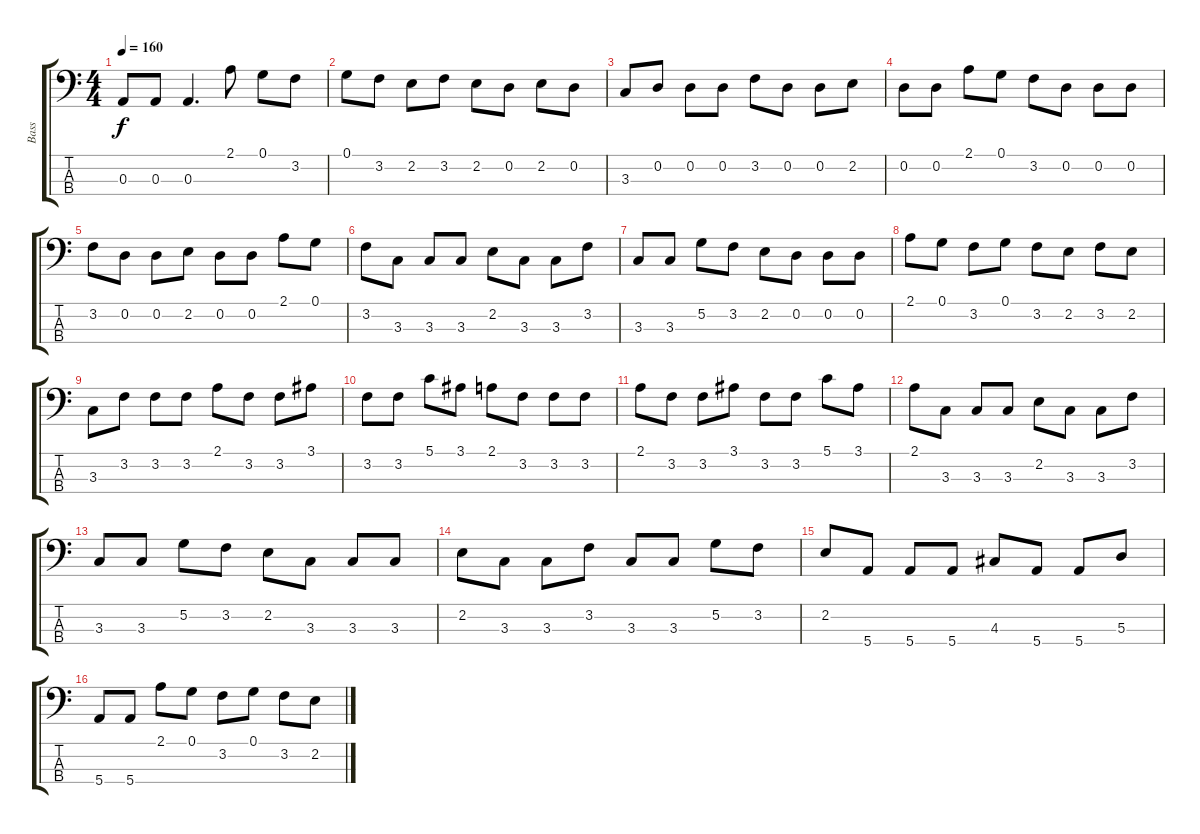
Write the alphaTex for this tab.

\track ("Bass" "Bass") {instrument electricbasspick}
\staff {score tabs}
\tuning (G2 D2 A1 E1) {hide}
\ts (4 4)
\tempo 160
\clef f4
\ks c
0.3.8{dy f} 0.3.8 0.3.4{d} 2.1.8 0.1.8 3.2.8 |
0.1.8 3.2.8 2.2.8 3.2.8 2.2.8 0.2.8 2.2.8 0.2.8 |
3.3.8 0.2.8 0.2.8 0.2.8 3.2.8 0.2.8 0.2.8 2.2.8 |
0.2.8 0.2.8 2.1.8 0.1.8 3.2.8 0.2.8 0.2.8 0.2.8 |
3.2.8 0.2.8 0.2.8 2.2.8 0.2.8 0.2.8 2.1.8 0.1.8 |
3.2.8 3.3.8 3.3.8 3.3.8 2.2.8 3.3.8 3.3.8 3.2.8 |
3.3.8 3.3.8 5.2.8 3.2.8 2.2.8 0.2.8 0.2.8 0.2.8 |
2.1.8 0.1.8 3.2.8 0.1.8 3.2.8 2.2.8 3.2.8 2.2.8 |
3.3.8 3.2.8 3.2.8 3.2.8 2.1.8 3.2.8 3.2.8 3.1.8 |
3.2.8 3.2.8 5.1.8 3.1.8 2.1.8 3.2.8 3.2.8 3.2.8 |
2.1.8 3.2.8 3.2.8 3.1.8 3.2.8 3.2.8 5.1.8 3.1.8 |
2.1.8 3.3.8 3.3.8 3.3.8 2.2.8 3.3.8 3.3.8 3.2.8 |
3.3.8 3.3.8 5.2.8 3.2.8 2.2.8 3.3.8 3.3.8 3.3.8 |
2.2.8 3.3.8 3.3.8 3.2.8 3.3.8 3.3.8 5.2.8 3.2.8 |
2.2.8 5.4.8 5.4.8 5.4.8 4.3.8 5.4.8 5.4.8 5.3.8 |
5.4.8 5.4.8 2.1.8 0.1.8 3.2.8 0.1.8 3.2.8 2.2.8
